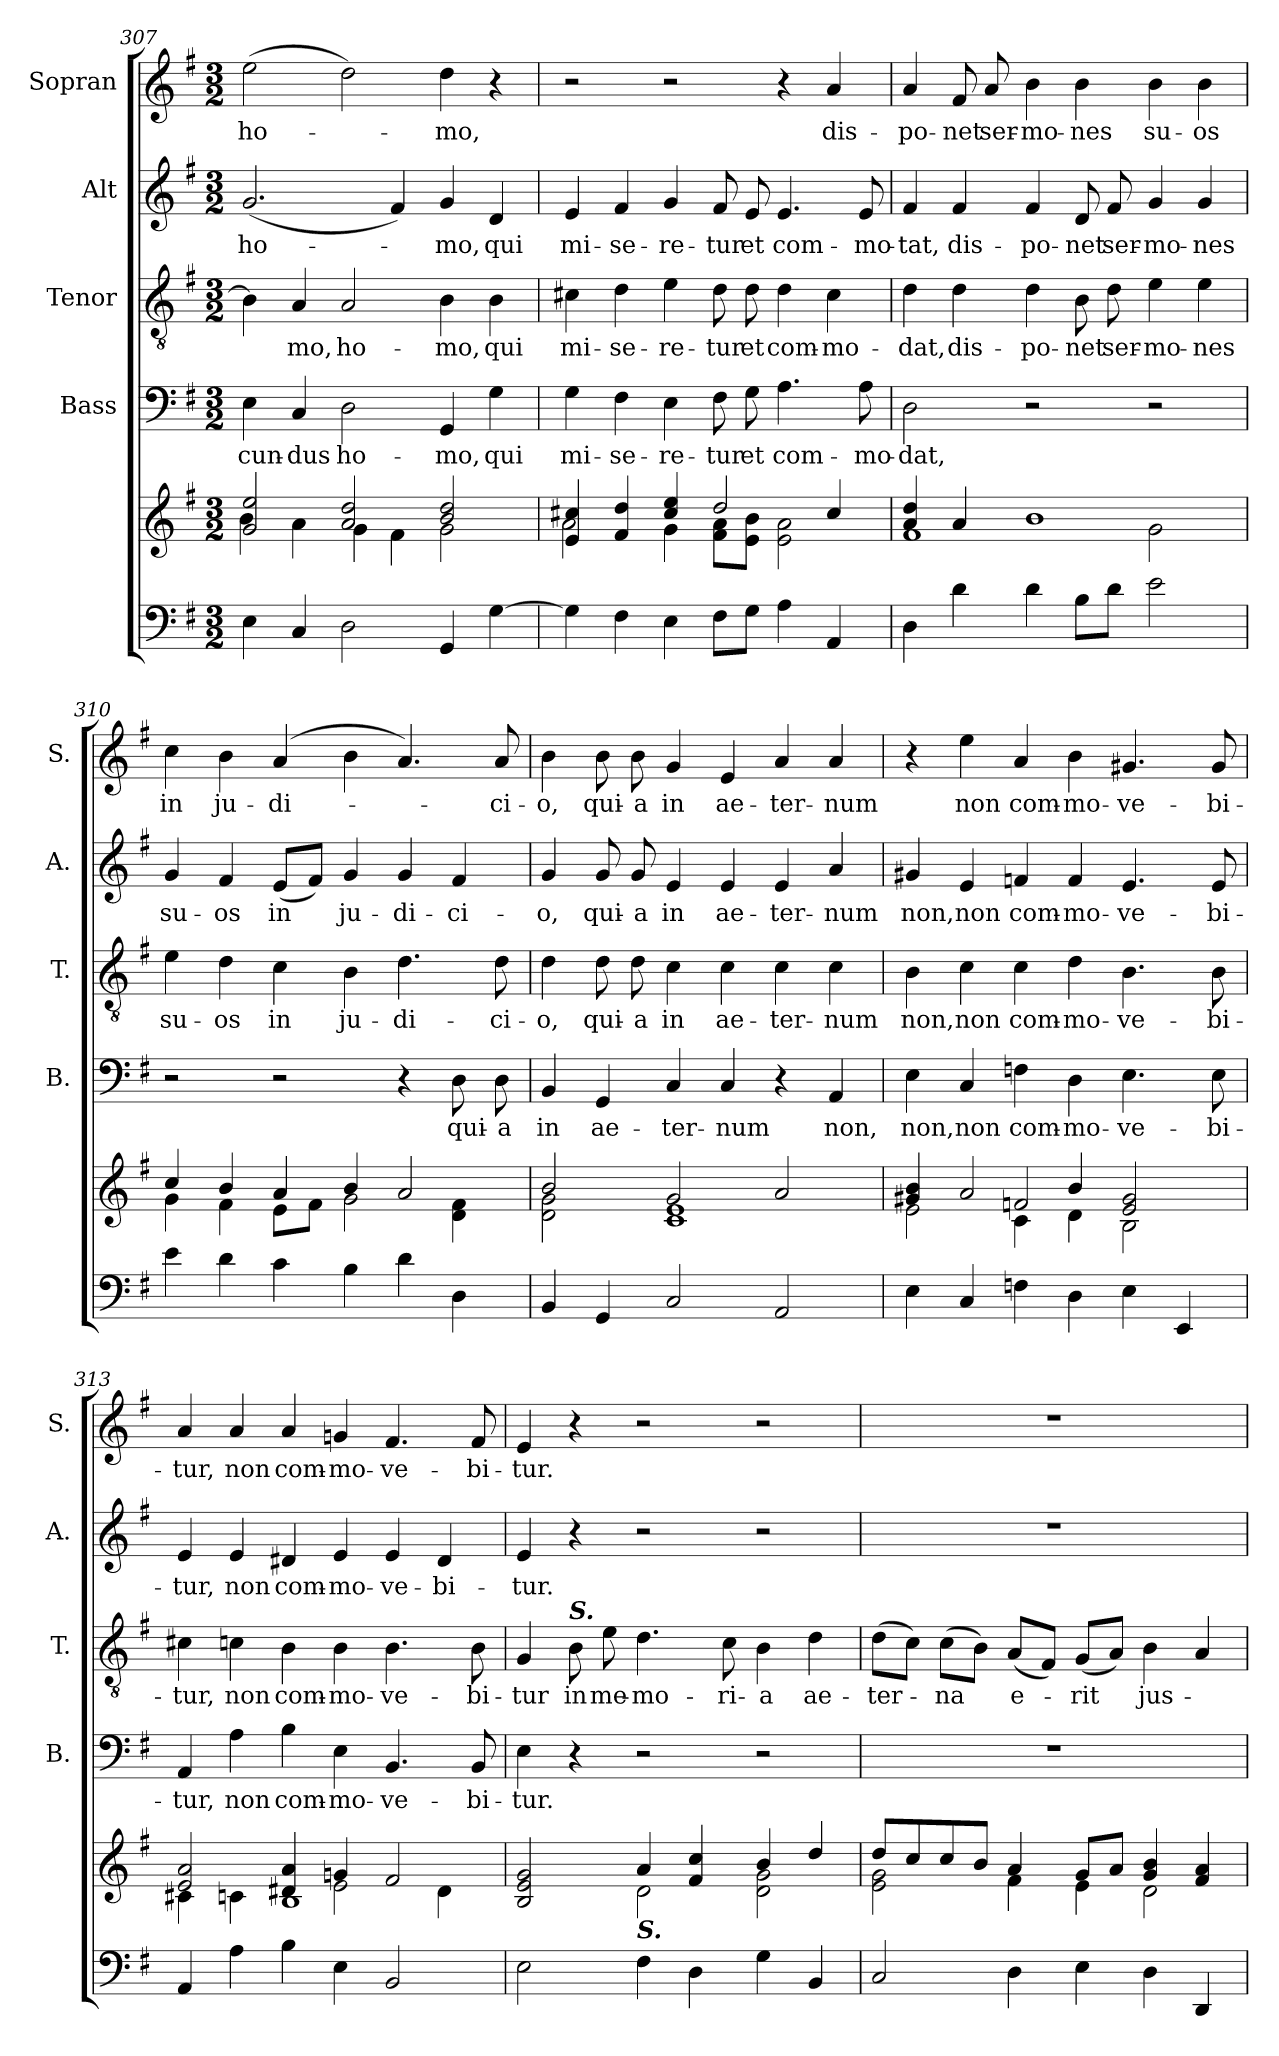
**kern	**kern	**kern	**text	**kern	**text	**kern	**text	**kern	**text
*part5	*part5	*part4	*part4	*part3	*part3	*part2	*part2	*part1	*part1
*staff6	*staff5	*staff4	*staff4	*staff3	*staff3	*staff2	*staff2	*staff1	*staff1
*	*	*I"Bass	*	*I"Tenor	*	*I"Alt	*	*I"Sopran	*
*	*	*I'B.	*	*I'T.	*	*I'A.	*	*I'S.	*
*clefF4	*clefG2	*clefF4	*	*clefGv2	*	*clefG2	*	*clefG2	*
*k[f#]	*k[f#]	*k[f#]	*	*k[f#]	*	*k[f#]	*	*k[f#]	*
*G:	*G:	*G:	*	*G:	*	*G:	*	*G:	*
*M3/2	*M3/2	*M3/2	*	*M3/2	*	*M3/2	*	*M3/2	*
=307	=307	=307	=307	=307	=307	=307	=307	=307	=307
*	*^	*	*	*	*	*	*	*	*
!	!	!	!	!LO:LY:b	!	!	!	!LO:LY:b	!	!LO:LY:b
4E\	2g/ 2ee/	4b\	4E\	-cun-	4B\]	.	(<2.g/	ho-	(>2ee\	ho-
!	!	!	!	!LO:LY:b	!	!LO:LY:b	!	!	!	!
4C/	.	4a\	4C/	-dus	4A/	-mo,	.	.	.	.
!	!	!	!	!LO:LY:b	!	!LO:LY:b	!	!	!	!
2D\	2a/ 2dd/	4g\	2D\	ho-	2A/	ho-	.	.	2dd\)	.
.	.	4f#\	.	.	.	.	4f#/)	.	.	.
!	!	!	!	!LO:LY:b	!	!LO:LY:b	!	!LO:LY:b	!	!LO:LY:b
4GG/	2b/ 2dd/	2g\	4GG/	-mo,	4B\	-mo,	4g/	-mo,	4dd\	-mo,
!	!	!	!	!LO:LY:b	!	!LO:LY:b	!	!LO:LY:b	!	!
[4G\	.	.	4G\	qui	4B\	qui	4d/	qui	4r	.
=308	=308	=308	=308	=308	=308	=308	=308	=308	=308	=308
!	!	!	!	!LO:LY:b	!	!LO:LY:b	!	!LO:LY:b	!	!
4G\]	4e/ 4cc#X/	2a\	4G\	mi-	4c#X\	mi-	4e/	mi-	2r	.
!	!	!	!	!LO:LY:b	!	!LO:LY:b	!	!LO:LY:b	!	!
4F#\	4f#/ 4dd/	.	4F#\	-se-	4d\	-se-	4f#/	-se-	.	.
!	!	!	!	!LO:LY:b	!	!LO:LY:b	!	!LO:LY:b	!	!
4E\	4cc#/ 4ee/	4g\	4E\	-re-	4e\	-re-	4g/	-re-	2r	.
!	!	!	!	!LO:LY:b	!	!LO:LY:b	!	!LO:LY:b	!	!
8F#\L	2dd/	8f#\ 8a\L	8F#\	-tur	8d\	-tur	8f#/	-tur	.	.
!	!	!	!	!LO:LY:b	!	!LO:LY:b	!	!LO:LY:b	!	!
8G\J	.	8e\ 8b\J	8G\	et	8d\	et	8e/	et	.	.
!	!	!	!	!LO:LY:b	!	!LO:LY:b	!	!LO:LY:b	!	!
4A\	.	2e\ 2a\	4.A\	com-	4d\	com-	4.e/	com-	4r	.
!	!	!	!	!	!	!LO:LY:b	!	!	!	!LO:LY:b
4AA/	4cc#/	.	.	.	4c#\	-mo-	.	.	4a/	dis-
!	!	!	!	!LO:LY:b	!	!	!	!LO:LY:b	!	!
.	.	.	8A\	-mo-	.	.	8e/	-mo-	.	.
=309	=309	=309	=309	=309	=309	=309	=309	=309	=309	=309
!	!	!	!	!LO:LY:b	!	!LO:LY:b	!	!LO:LY:b	!	!LO:LY:b
4D\	4a/ 4dd/	1f#	2D\	-dat,	4d\	-dat,	4f#/	-tat,	4a/	-po-
!	!	!	!	!	!	!LO:LY:b	!	!LO:LY:b	!	!LO:LY:b
4d\	4a/	.	.	.	4d\	dis-	4f#/	dis-	8f#/	-net
!	!	!	!	!	!	!	!	!	!	!LO:LY:b
.	.	.	.	.	.	.	.	.	8a/	ser-
!	!	!	!	!	!	!LO:LY:b	!	!LO:LY:b	!	!LO:LY:b
4d\	1b	.	2r	.	4d\	-po-	4f#/	-po-	4b\	-mo-
!	!	!	!	!	!	!LO:LY:b	!	!LO:LY:b	!	!LO:LY:b
8B\L	.	.	.	.	8B\	-net	8d/	-net	4b\	-nes
!	!	!	!	!	!	!LO:LY:b	!	!LO:LY:b	!	!
8d\J	.	.	.	.	8d\	ser-	8f#/	ser-	.	.
!	!	!	!	!	!	!LO:LY:b	!	!LO:LY:b	!	!LO:LY:b
2e\	.	2g\	2r	.	4e\	-mo-	4g/	-mo-	4b\	su-
!	!	!	!	!	!	!LO:LY:b	!	!LO:LY:b	!	!LO:LY:b
.	.	.	.	.	4e\	-nes	4g/	-nes	4b\	-os
!!LO:PB:g=z
=310	=310	=310	=310	=310	=310	=310	=310	=310	=310	=310
!	!	!	!	!	!	!LO:LY:b	!	!LO:LY:b	!	!LO:LY:b
4e\	4cc/	4g\	2r	.	4e\	su-	4g/	su-	4cc\	in
!	!	!	!	!	!	!LO:LY:b	!	!LO:LY:b	!	!LO:LY:b
4d\	4b/	4f#\	.	.	4d\	-os	4f#/	-os	4b\	ju-
!	!	!	!	!	!	!LO:LY:b	!	!LO:LY:b	!	!LO:LY:b
4c\	4a/	8e\L	2r	.	4c\	in	(<8e/L	in	(4a/	-di-
.	.	8f#\J	.	.	.	.	8f#/J)	.	.	.
!	!	!	!	!	!	!LO:LY:b	!	!LO:LY:b	!	!
4B\	4b/	2g\	.	.	4B\	ju-	4g/	ju-	4b\	.
!	!	!	!	!	!	!LO:LY:b	!	!LO:LY:b	!	!
4d\	2a/	.	4r	.	4.d\	-di-	4g/	-di-	4.a/)	.
!	!	!	!	!LO:LY:b	!	!	!	!LO:LY:b	!	!
4D\	.	4d\ 4f#\	8D\	qui-	.	.	4f#/	-ci-	.	.
!	!	!	!	!LO:LY:b	!	!LO:LY:b	!	!	!	!LO:LY:b
.	.	.	8D\	-a	8d\	-ci-	.	.	8a/	-ci-
=311	=311	=311	=311	=311	=311	=311	=311	=311	=311	=311
!	!	!	!	!LO:LY:b	!	!LO:LY:b	!	!LO:LY:b	!	!LO:LY:b
4BB/	2b/	2d\ 2g\	4BB/	in	4d\	-o,	4g/	-o,	4b\	-o,
!	!	!	!	!LO:LY:b	!	!LO:LY:b	!	!LO:LY:b	!	!LO:LY:b
4GG/	.	.	4GG/	ae-	8d\	qui-	8g/	qui-	8b\	qui-
!	!	!	!	!	!	!LO:LY:b	!	!LO:LY:b	!	!LO:LY:b
.	.	.	.	.	8d\	-a	8g/	-a	8b\	-a
!	!	!	!	!LO:LY:b	!	!LO:LY:b	!	!LO:LY:b	!	!LO:LY:b
2C/	2g/	1c 1e	4C/	-ter-	4c\	in	4e/	in	4g/	in
!	!	!	!	!LO:LY:b	!	!LO:LY:b	!	!LO:LY:b	!	!LO:LY:b
.	.	.	4C/	-num	4c\	ae-	4e/	ae-	4e/	ae-
!	!	!	!	!	!	!LO:LY:b	!	!LO:LY:b	!	!LO:LY:b
2AA/	2a/	.	4r	.	4c\	-ter-	4e/	-ter-	4a/	-ter-
!	!	!	!	!LO:LY:b	!	!LO:LY:b	!	!LO:LY:b	!	!LO:LY:b
.	.	.	4AA/	non,	4c\	-num	4a/	-num	4a/	-num
=312	=312	=312	=312	=312	=312	=312	=312	=312	=312	=312
*	*	*^	*	*	*	*	*	*	*	*
!	!	!	!	!	!LO:LY:b	!	!LO:LY:b	!	!LO:LY:b	!	!
4E\	4g#X/ 4b/	2e\	2ryy	4E\	non,	4B\	non,	4g#X/	non,	4r	.
!	!	!	!	!	!LO:LY:b	!	!LO:LY:b	!	!LO:LY:b	!	!LO:LY:b
4C/	2a/	.	.	4C/	non	4c\	non	4e/	non	4ee\	non
!	!	!	!	!	!LO:LY:b	!	!LO:LY:b	!	!LO:LY:b	!	!LO:LY:b
4Fn\	.	4c\	2fn/	4Fn\	com-	4c\	com-	4fn/	com-	4a/	com-
!	!	!	!	!	!LO:LY:b	!	!LO:LY:b	!	!LO:LY:b	!	!LO:LY:b
4D\	4b/	4d\	.	4D\	-mo-	4d\	-mo-	4f/	-mo-	4b\	-mo-
!	!	!	!	!	!LO:LY:b	!	!LO:LY:b	!	!LO:LY:b	!	!LO:LY:b
4E\	2e/ 2g#/	2B\	2ryy	4.E\	-ve-	4.B\	-ve-	4.e/	-ve-	4.g#X/	-ve-
4EE/	.	.	.	.	.	.	.	.	.	.	.
!	!	!	!	!	!LO:LY:b	!	!LO:LY:b	!	!LO:LY:b	!	!LO:LY:b
.	.	.	.	8E\	-bi-	8B\	-bi-	8e/	-bi-	8g#/	-bi-
=313	=313	=313	=313	=313	=313	=313	=313	=313	=313	=313	=313
!	!	!	!	!	!LO:LY:b	!	!LO:LY:b	!	!LO:LY:b	!	!LO:LY:b
4AA/	2e/ 2a/	4c#X\	2.ryy	4AA/	-tur,	4c#X\	-tur,	4e/	-tur,	4a/	-tur,
!	!	!	!	!	!LO:LY:b	!	!LO:LY:b	!	!LO:LY:b	!	!LO:LY:b
4A\	.	4cn\	.	4A\	non	4cn\	non	4e/	non	4a/	non
!	!	!	!	!	!LO:LY:b	!	!LO:LY:b	!	!LO:LY:b	!	!LO:LY:b
4B\	4d#X/ 4a/	1B	.	4B\	com-	4B\	com-	4d#X/	com-	4a/	com-
!	!	!	!	!	!LO:LY:b	!	!LO:LY:b	!	!LO:LY:b	!	!LO:LY:b
4E\	4gn/	.	2e\	4E\	-mo-	4B\	-mo-	4e/	-mo-	4gn/	-mo-
!	!	!	!	!	!LO:LY:b	!	!LO:LY:b	!	!LO:LY:b	!	!LO:LY:b
2BB/	2f#/	.	.	4.BB/	-ve-	4.B\	-ve-	4e/	-ve-	4.f#/	-ve-
!	!	!	!	!	!	!	!	!	!LO:LY:b	!	!
.	.	.	4d#\	.	.	.	.	4d#/	-bi-	.	.
!	!	!	!	!	!LO:LY:b	!	!LO:LY:b	!	!	!	!LO:LY:b
.	.	.	.	8BB/	-bi-	8B\	-bi-	.	.	8f#/	-bi-
*	*	*v	*v	*	*	*	*	*	*	*	*
!!LO:LB:g=z
=314	=314	=314	=314	=314	=314	=314	=314	=314	=314	=314
!	!	!	!	!LO:LY:b	!	!LO:LY:b	!	!LO:LY:b	!	!LO:LY:b
2E\	2B/ 2e/ 2g/	2ryy	4E\	-tur.	4G/	-tur	4e/	-tur.	4e/	-tur.
!	!	!	!	!	!LO:TX:a:Bi:t=S.	!	!	!	!	!
!	!	!	!	!	!	!LO:LY:b	!	!	!	!
.	.	.	4r	.	8B\	in	4r	.	4r	.
!	!	!	!	!	!	!LO:LY:b	!	!	!	!
.	.	.	.	.	8e\	me-	.	.	.	.
!	!LO:TX:b:Bi:t=S.	!	!	!	!	!	!	!	!	!
!	!	!	!	!	!	!LO:LY:b	!	!	!	!
4F#\	4a/	2d\	2r	.	4.d\	-mo-	2r	.	2r	.
4D\	4f#/ 4cc/	.	.	.	.	.	.	.	.	.
!	!	!	!	!	!	!LO:LY:b	!	!	!	!
.	.	.	.	.	8c\	-ri-	.	.	.	.
!	!	!	!	!	!	!LO:LY:b	!	!	!	!
4G\	4b/	2d\ 2g\	2r	.	4B\	-a	2r	.	2r	.
!	!	!	!	!	!	!LO:LY:b	!	!	!	!
4BB/	4dd/	.	.	.	4d\	ae-	.	.	.	.
=315	=315	=315	=315	=315	=315	=315	=315	=315	=315	=315
!	!	!	!	!	!	!LO:LY:b	!	!	!	!
2C/	8dd/L	2e\ 2g\	1.r	.	(>8d\L	-ter-	1.r	.	1.r	.
.	8cc/	.	.	.	8c\J)	.	.	.	.	.
!	!	!	!	!	!	!LO:LY:b	!	!	!	!
.	8cc/	.	.	.	(>8c\L	-na	.	.	.	.
.	8b/J	.	.	.	8B\J)	.	.	.	.	.
!	!	!	!	!	!	!LO:LY:b	!	!	!	!
4D\	4a/	4f#\	.	.	(<8A/L	e-	.	.	.	.
.	.	.	.	.	8F#/J)	.	.	.	.	.
!	!	!	!	!	!	!LO:LY:b	!	!	!	!
4E\	8g/L	4e\	.	.	(<8G/L	-rit	.	.	.	.
.	8a/J	.	.	.	8A/J)	.	.	.	.	.
!	!	!	!	!	!	!LO:LY:b	!	!	!	!
4D\	4g/ 4b/	2d\	.	.	4B\	jus-	.	.	.	.
4DD/	4f#/ 4a/	.	.	.	4A/	.	.	.	.	.
*	*v	*v	*	*	*	*	*	*	*	*
=	=	=	=	=	=	=	=	=	=
*-	*-	*-	*-	*-	*-	*-	*-	*-	*-
